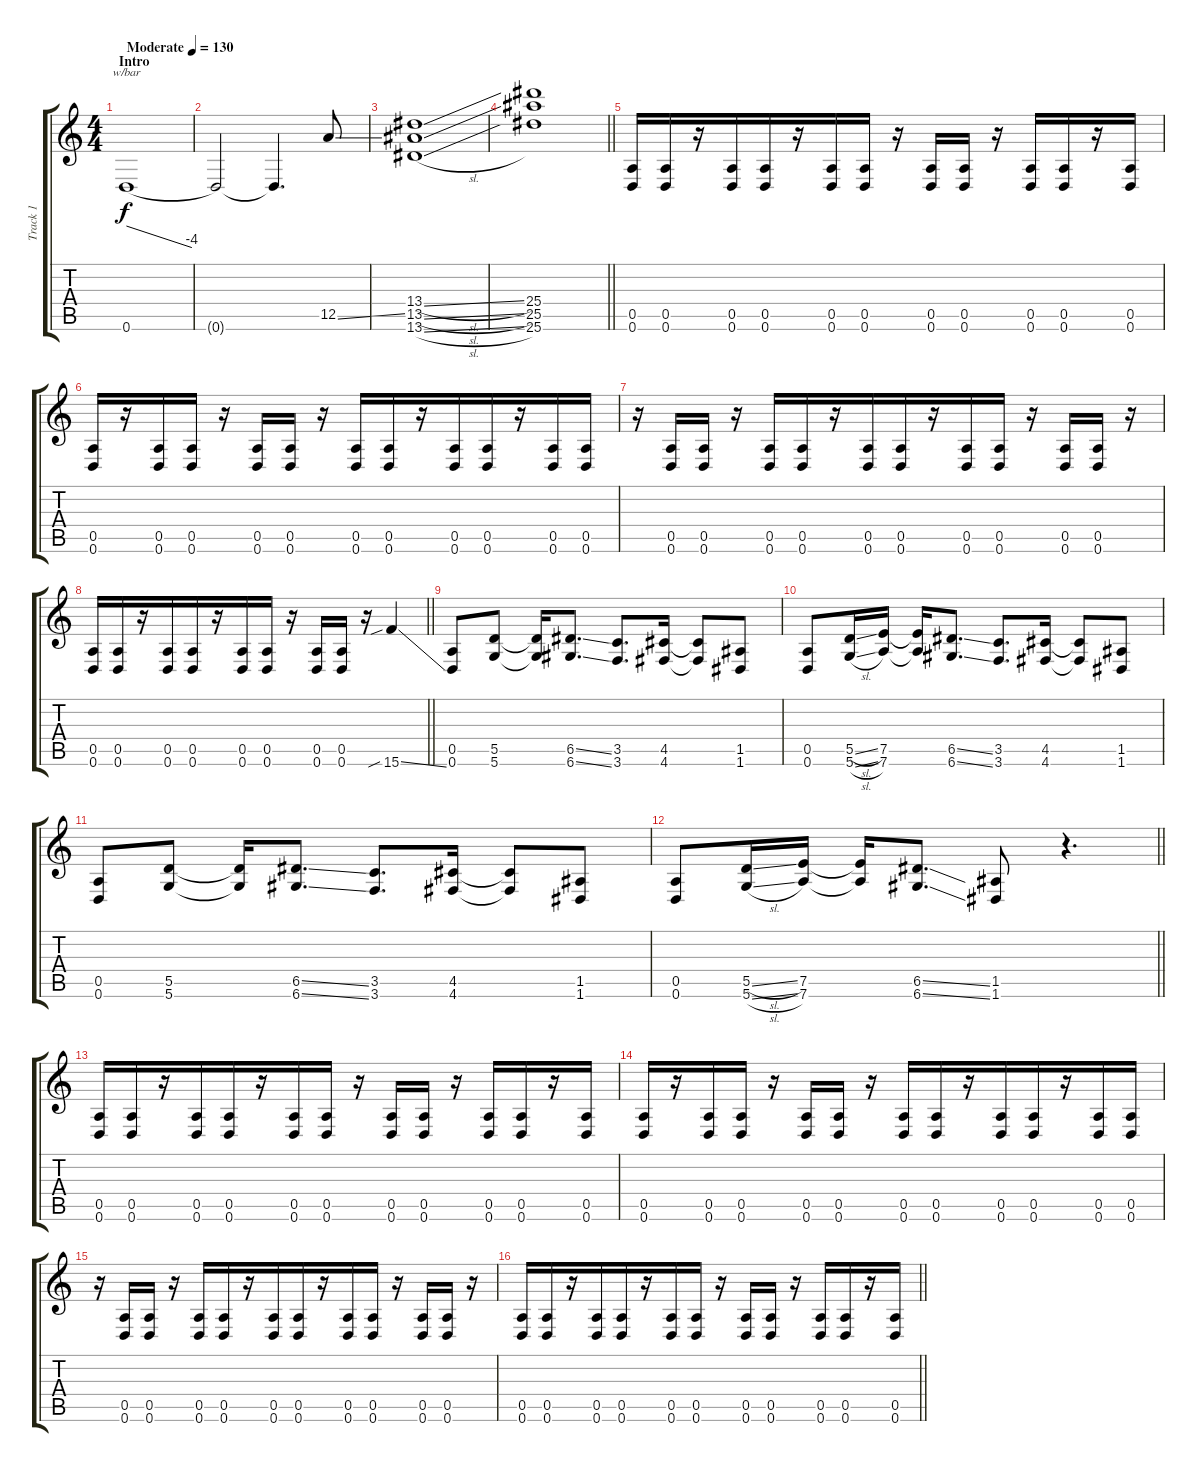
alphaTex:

\track ("Track 1" "Track 1") {instrument distortionguitar}
\staff {score tabs}
\tuning (E4 B3 G3 D3 A2 D2) {hide}
\ts (4 4)
\section ("" "Intro")
\tempo (130 "Moderate")
\clef g2
\ks c
0.6.1{tbe (dive default 0 0 60 -16) dy f instrument distortionguitar} |
0.6{t}.2 0.6{t}.4{d} 12.5{ss}.8 |
(13.4{sl} 13.5{sl} 13.6{sl}).1{instrument guitarharmonics} |
\barLineRight lightlight
(25.4 25.5 25.6).1 |
\section ("" "")
(0.5 0.6).16{instrument distortionguitar} (0.5 0.6).16 r.16 (0.5 0.6).16{beam merge} (0.5 0.6).16 r.16 (0.5 0.6).16 (0.5 0.6).16 r.16 (0.5 0.6).16 (0.5 0.6).16 r.16 (0.5 0.6).16 (0.5 0.6).16 r.16 (0.5 0.6).16 |
(0.5 0.6).16 r.16 (0.5 0.6).16 (0.5 0.6).16 r.16 (0.5 0.6).16 (0.5 0.6).16 r.16 (0.5 0.6).16 (0.5 0.6).16 r.16 (0.5 0.6).16{beam merge} (0.5 0.6).16 r.16 (0.5 0.6).16 (0.5 0.6).16 |
r.16 (0.5 0.6).16 (0.5 0.6).16 r.16 (0.5 0.6).16 (0.5 0.6).16 r.16 (0.5 0.6).16{beam merge} (0.5 0.6).16 r.16 (0.5 0.6).16 (0.5 0.6).16 r.16 (0.5 0.6).16 (0.5 0.6).16 r.16 |
\barLineRight lightlight
(0.5 0.6).16 (0.5 0.6).16 r.16 (0.5 0.6).16{beam merge} (0.5 0.6).16 r.16 (0.5 0.6).16 (0.5 0.6).16 r.16 (0.5 0.6).16 (0.5 0.6).16 r.16 15.6{sib ss}.4 |
\section ("" "")
(0.5 0.6).8 (5.5 5.6).8 (5.5{t} 5.6{t}).16 (6.5{ss} 6.6{ss}).8{d} (3.5 3.6).8{d} (4.5 4.6).16 (4.5{t} 4.6{t}).8 (1.5 1.6).8 |
(0.5 0.6).8 (5.5{sl} 5.6{sl}).16 (7.5 7.6).16 (7.5{t} 7.6{t}).16 (6.5{ss} 6.6{ss}).8{d} (3.5 3.6).8{d} (4.5 4.6).16 (4.5{t} 4.6{t}).8 (1.5 1.6).8 |
(0.5 0.6).8 (5.5 5.6).8 (5.5{t} 5.6{t}).16 (6.5{ss} 6.6{ss}).8{d} (3.5 3.6).8{d} (4.5 4.6).16 (4.5{t} 4.6{t}).8 (1.5 1.6).8 |
\barLineRight lightlight
(0.5 0.6).8 (5.5{sl} 5.6{sl}).16 (7.5 7.6).16 (7.5{t} 7.6{t}).16 (6.5{ss} 6.6{ss}).8{d} (1.5 1.6).8 r.4{d} |
\section ("" "")
(0.5 0.6).16 (0.5 0.6).16 r.16 (0.5 0.6).16{beam merge} (0.5 0.6).16 r.16 (0.5 0.6).16 (0.5 0.6).16 r.16 (0.5 0.6).16 (0.5 0.6).16 r.16 (0.5 0.6).16 (0.5 0.6).16 r.16 (0.5 0.6).16 |
(0.5 0.6).16 r.16 (0.5 0.6).16 (0.5 0.6).16 r.16 (0.5 0.6).16 (0.5 0.6).16 r.16 (0.5 0.6).16 (0.5 0.6).16 r.16 (0.5 0.6).16{beam merge} (0.5 0.6).16 r.16 (0.5 0.6).16 (0.5 0.6).16 |
r.16 (0.5 0.6).16 (0.5 0.6).16 r.16 (0.5 0.6).16 (0.5 0.6).16 r.16 (0.5 0.6).16{beam merge} (0.5 0.6).16 r.16 (0.5 0.6).16 (0.5 0.6).16 r.16 (0.5 0.6).16 (0.5 0.6).16 r.16 |
\barLineRight lightlight
(0.5 0.6).16 (0.5 0.6).16 r.16 (0.5 0.6).16{beam merge} (0.5 0.6).16 r.16 (0.5 0.6).16 (0.5 0.6).16 r.16 (0.5 0.6).16 (0.5 0.6).16 r.16 (0.5 0.6).16 (0.5 0.6).16 r.16 (0.5 0.6).16
